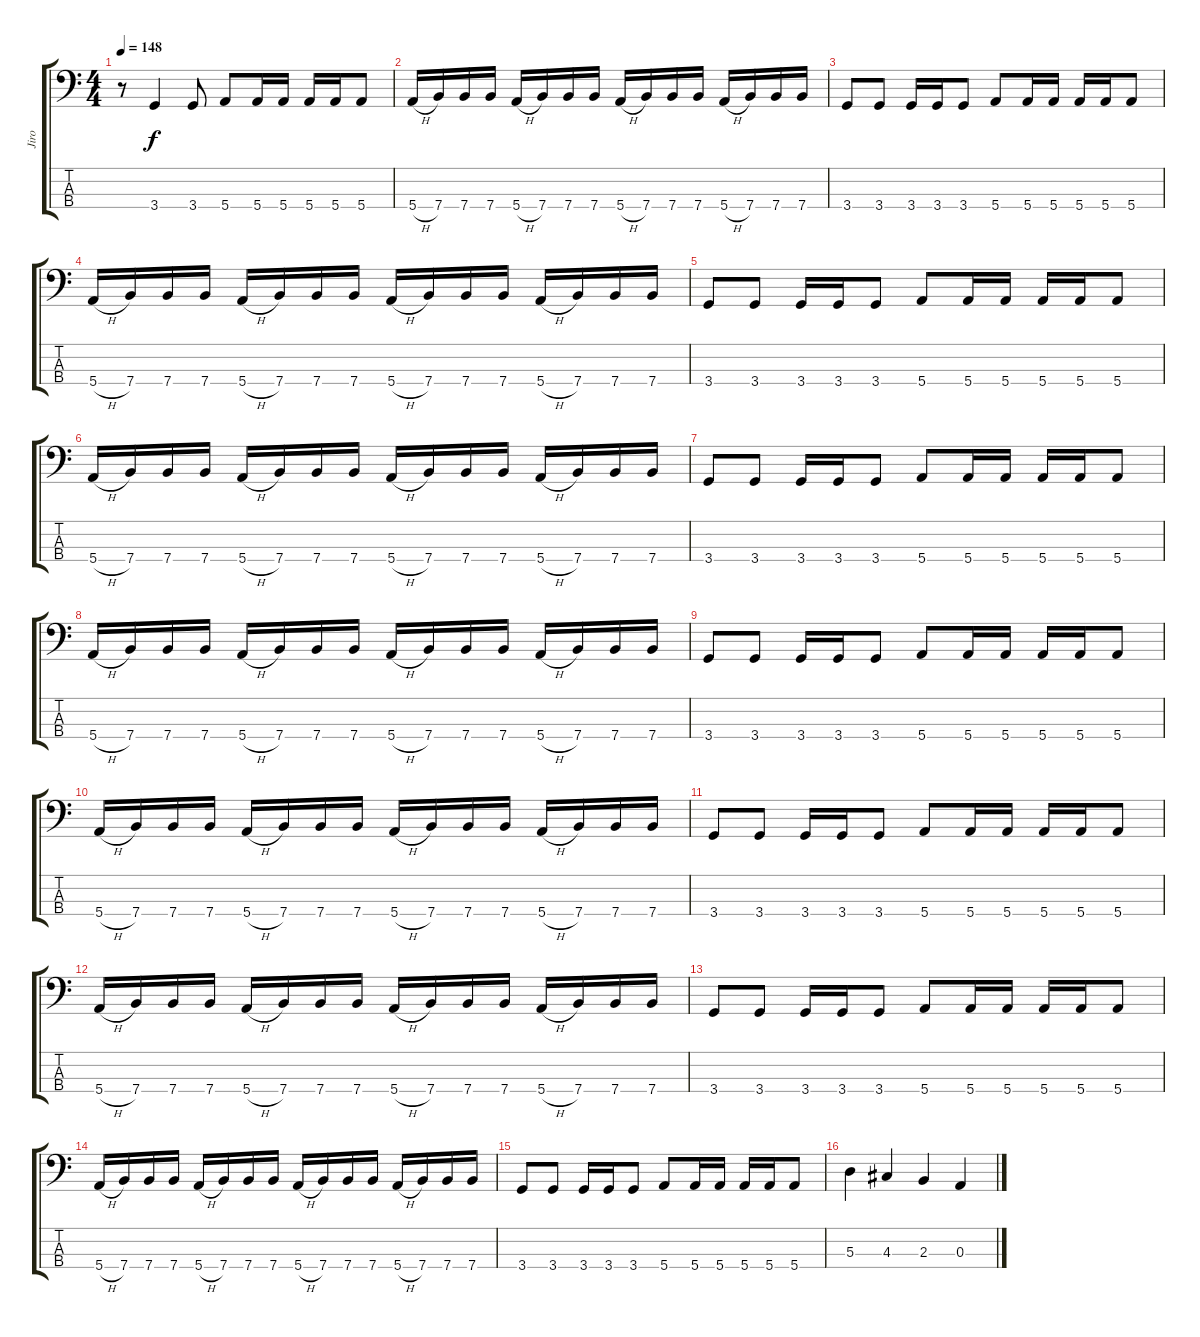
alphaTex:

\track ("Jiro" "Jiro") {instrument electricbasspick}
\staff {score tabs}
\tuning (G2 D2 A1 E1) {hide}
\ts (4 4)
\tempo 148
\clef f4
\ks c
r.8{dy f} 3.4.4 3.4.8 5.4.8 5.4.16 5.4.16 5.4.16 5.4.16 5.4.8 |
5.4{h}.16 7.4.16 7.4.16 7.4.16 5.4{h}.16 7.4.16 7.4.16 7.4.16 5.4{h}.16 7.4.16 7.4.16 7.4.16 5.4{h}.16 7.4.16 7.4.16 7.4.16 |
3.4.8 3.4.8 3.4.16 3.4.16 3.4.8 5.4.8 5.4.16 5.4.16 5.4.16 5.4.16 5.4.8 |
5.4{h}.16 7.4.16 7.4.16 7.4.16 5.4{h}.16 7.4.16 7.4.16 7.4.16 5.4{h}.16 7.4.16 7.4.16 7.4.16 5.4{h}.16 7.4.16 7.4.16 7.4.16 |
3.4.8 3.4.8 3.4.16 3.4.16 3.4.8 5.4.8 5.4.16 5.4.16 5.4.16 5.4.16 5.4.8 |
5.4{h}.16 7.4.16 7.4.16 7.4.16 5.4{h}.16 7.4.16 7.4.16 7.4.16 5.4{h}.16 7.4.16 7.4.16 7.4.16 5.4{h}.16 7.4.16 7.4.16 7.4.16 |
3.4.8 3.4.8 3.4.16 3.4.16 3.4.8 5.4.8 5.4.16 5.4.16 5.4.16 5.4.16 5.4.8 |
5.4{h}.16 7.4.16 7.4.16 7.4.16 5.4{h}.16 7.4.16 7.4.16 7.4.16 5.4{h}.16 7.4.16 7.4.16 7.4.16 5.4{h}.16 7.4.16 7.4.16 7.4.16 |
3.4.8 3.4.8 3.4.16 3.4.16 3.4.8 5.4.8 5.4.16 5.4.16 5.4.16 5.4.16 5.4.8 |
5.4{h}.16 7.4.16 7.4.16 7.4.16 5.4{h}.16 7.4.16 7.4.16 7.4.16 5.4{h}.16 7.4.16 7.4.16 7.4.16 5.4{h}.16 7.4.16 7.4.16 7.4.16 |
3.4.8 3.4.8 3.4.16 3.4.16 3.4.8 5.4.8 5.4.16 5.4.16 5.4.16 5.4.16 5.4.8 |
5.4{h}.16 7.4.16 7.4.16 7.4.16 5.4{h}.16 7.4.16 7.4.16 7.4.16 5.4{h}.16 7.4.16 7.4.16 7.4.16 5.4{h}.16 7.4.16 7.4.16 7.4.16 |
3.4.8 3.4.8 3.4.16 3.4.16 3.4.8 5.4.8 5.4.16 5.4.16 5.4.16 5.4.16 5.4.8 |
5.4{h}.16 7.4.16 7.4.16 7.4.16 5.4{h}.16 7.4.16 7.4.16 7.4.16 5.4{h}.16 7.4.16 7.4.16 7.4.16 5.4{h}.16 7.4.16 7.4.16 7.4.16 |
3.4.8 3.4.8 3.4.16 3.4.16 3.4.8 5.4.8 5.4.16 5.4.16 5.4.16 5.4.16 5.4.8 |
5.3.4 4.3.4 2.3.4 0.3.4
